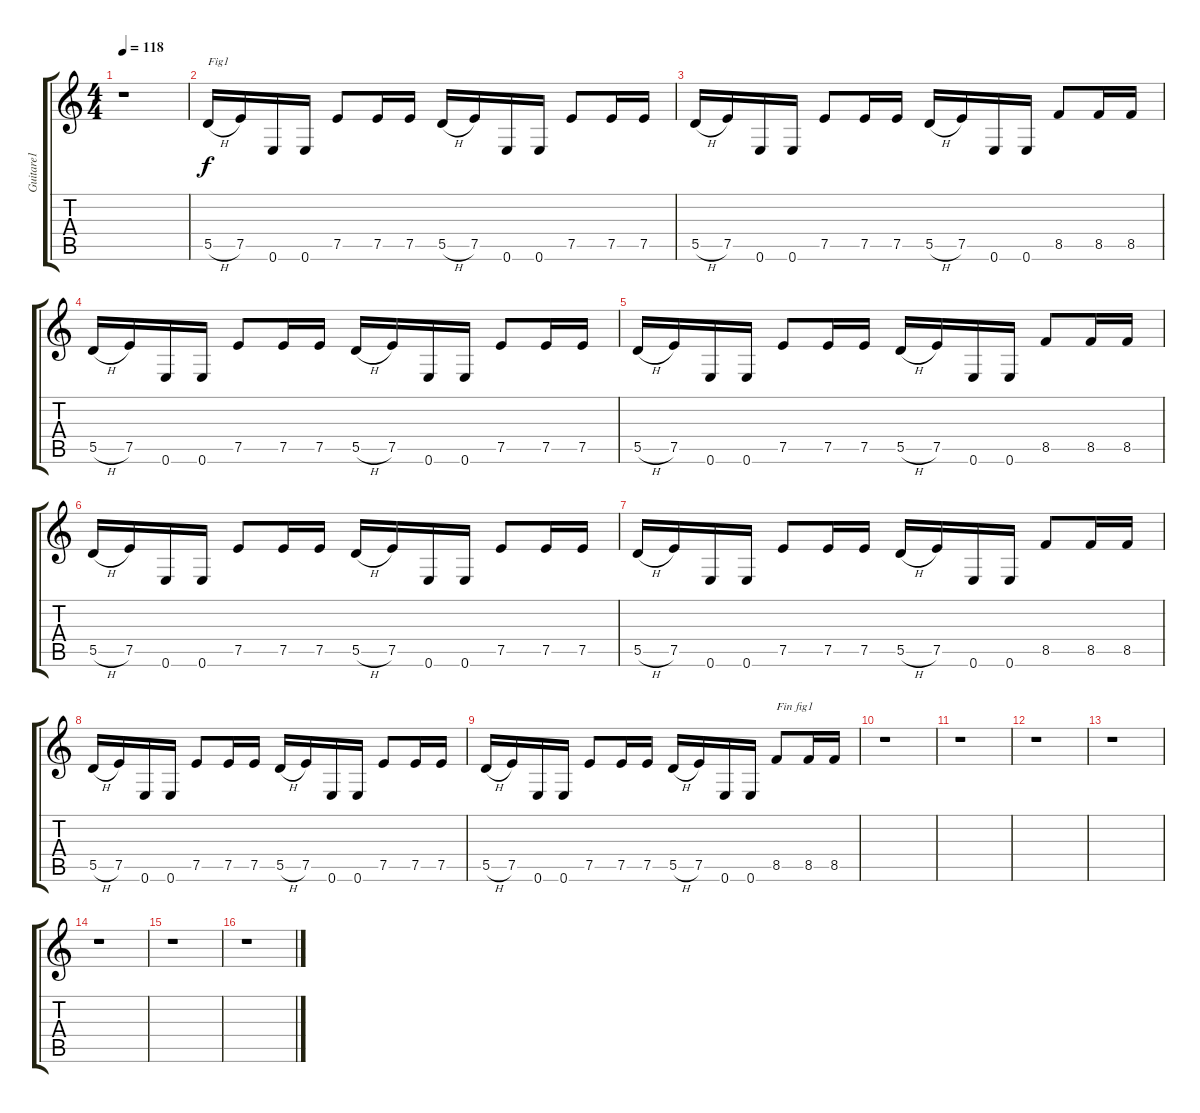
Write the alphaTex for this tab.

\track ("Guitare1" "Guitare1") {instrument distortionguitar}
\staff {score tabs}
\tuning (E4 B3 G3 D3 A2 E2) {hide}
\ts (4 4)
\tempo 118
\clef g2
\ks c
r.1{dy f instrument distortionguitar} |
5.5{h}.16{txt "Fig1"} 7.5.16 0.6.16 0.6.16 7.5.8 7.5.16 7.5.16 5.5{h}.16 7.5.16 0.6.16 0.6.16 7.5.8 7.5.16 7.5.16 |
5.5{h}.16 7.5.16 0.6.16 0.6.16 7.5.8 7.5.16 7.5.16 5.5{h}.16 7.5.16 0.6.16 0.6.16 8.5.8 8.5.16 8.5.16 |
5.5{h}.16 7.5.16 0.6.16 0.6.16 7.5.8 7.5.16 7.5.16 5.5{h}.16 7.5.16 0.6.16 0.6.16 7.5.8 7.5.16 7.5.16 |
5.5{h}.16 7.5.16 0.6.16 0.6.16 7.5.8 7.5.16 7.5.16 5.5{h}.16 7.5.16 0.6.16 0.6.16 8.5.8 8.5.16 8.5.16 |
5.5{h}.16 7.5.16 0.6.16 0.6.16 7.5.8 7.5.16 7.5.16 5.5{h}.16 7.5.16 0.6.16 0.6.16 7.5.8 7.5.16 7.5.16 |
5.5{h}.16 7.5.16 0.6.16 0.6.16 7.5.8 7.5.16 7.5.16 5.5{h}.16 7.5.16 0.6.16 0.6.16 8.5.8 8.5.16 8.5.16 |
5.5{h}.16 7.5.16 0.6.16 0.6.16 7.5.8 7.5.16 7.5.16 5.5{h}.16 7.5.16 0.6.16 0.6.16 7.5.8 7.5.16 7.5.16 |
5.5{h}.16 7.5.16 0.6.16 0.6.16 7.5.8 7.5.16 7.5.16 5.5{h}.16 7.5.16 0.6.16 0.6.16 8.5.8{txt "Fin fig1"} 8.5.16 8.5.16 |
r.1 |
r.1 |
r.1 |
r.1 |
r.1 |
r.1 |
r.1
